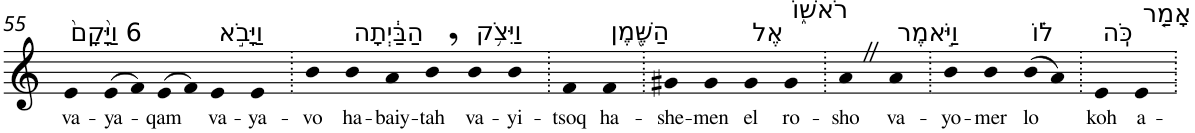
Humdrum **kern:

**kern	**text
*part1	*part1
*staff1	*staff1
*I"Piano	*
*I'Pno	*
!!LO:PB:g=z
*clefG2	*
*k[]	*
=55	=55
!LO:TX:a:t=6 וַיָּ֙קָם֙	!
!	!LO:LY:b
4e	va-
!	!LO:LY:b
(>8e	-ya-
8f)	.
!	!LO:LY:b
(>8e	-qam
8f)	.
!LO:TX:a:t=וַיָּבֹ֣א	!
!	!LO:LY:b
4e	va-
!	!LO:LY:b
4e	-ya-
=56.	=56.
!	!LO:LY:b
4b	-vo
!LO:TX:a:t=הַבַּ֔יְתָה	!
!	!LO:LY:b
4b	ha-
!	!LO:LY:b
4a	-baiy-
!	!LO:LY:b
4b,	-tah
!LO:TX:a:t=וַיִּצֹ֥ק	!
!	!LO:LY:b
4b	va-
!	!LO:LY:b
4b	-yi-
=57.	=57.
!	!LO:LY:b
4f	-tsoq
!LO:TX:a:t=הַשֶּׁ֖מֶן	!
!	!LO:LY:b
4f	ha-
=58.	=58.
!	!LO:LY:b
4g#X	-she-
!	!LO:LY:b
4g#	-men
!LO:TX:a:t=אֶל	!
!	!LO:LY:b
4g#	el
!LO:TX:a:t=רֹאשׁ֑וֹ	!
!	!LO:LY:b
4g#	ro-
=59.	=59.
!	!LO:LY:b
4aZ	-sho
!LO:TX:a:t=וַיֹּ֣אמֶר	!
!	!LO:LY:b
4a	va-
=60.	=60.
!	!LO:LY:b
4b	-yo-
!	!LO:LY:b
4b	-mer
!LO:TX:a:t=ל֗וֹ	!
!	!LO:LY:b
(>8b	lo
8a)	.
=61.	=61.
!LO:TX:a:t=כֹּֽה	!
!	!LO:LY:b
4e	koh
!LO:TX:a:t=אָמַ֤ר	!
!	!LO:LY:b
4e	a-
=.	=.
*-	*-
